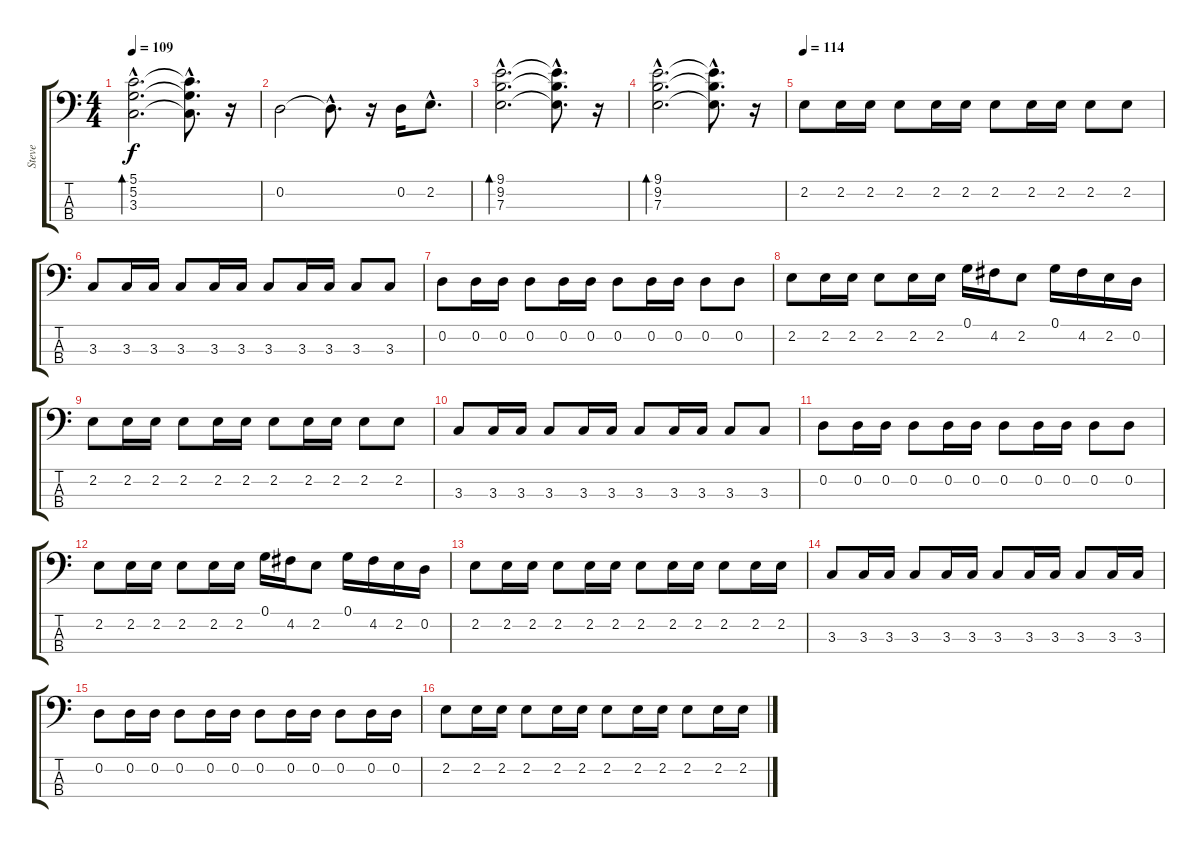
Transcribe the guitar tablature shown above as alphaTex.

\track ("Steve" "Steve") {instrument electricbassfinger}
\staff {score tabs}
\tuning (G2 D2 A1 E1) {hide}
\ts (4 4)
\tempo 109
\clef f4
\ks c
(5.1{hac} 5.2{hac} 3.3{hac}).2{d bd 60 dy f} (5.1{hac t} 5.2{hac t} 3.3{hac t}).8{d} r.16 |
0.2.2 0.2{hac t}.8{d} r.16 0.2.16 2.2{hac}.8{d} |
(9.1{hac} 9.2{hac} 7.3{hac}).2{d bd 60} (9.1{hac t} 9.2{hac t} 7.3{hac t}).8{d} r.16 |
(9.1{hac} 9.2{hac} 7.3{hac}).2{d bd 60} (9.1{hac t} 9.2{hac t} 7.3{hac t}).8{d} r.16 |
\tempo 114
2.2.8 2.2.16 2.2.16 2.2.8 2.2.16 2.2.16 2.2.8 2.2.16 2.2.16 2.2.8 2.2.8 |
3.3.8 3.3.16 3.3.16 3.3.8 3.3.16 3.3.16 3.3.8 3.3.16 3.3.16 3.3.8 3.3.8 |
0.2.8 0.2.16 0.2.16 0.2.8 0.2.16 0.2.16 0.2.8 0.2.16 0.2.16 0.2.8 0.2.8 |
2.2.8 2.2.16 2.2.16 2.2.8 2.2.16 2.2.16 0.1.16 4.2.16 2.2.8 0.1.16 4.2.16 2.2.16 0.2.16 |
2.2.8 2.2.16 2.2.16 2.2.8 2.2.16 2.2.16 2.2.8 2.2.16 2.2.16 2.2.8 2.2.8 |
3.3.8 3.3.16 3.3.16 3.3.8 3.3.16 3.3.16 3.3.8 3.3.16 3.3.16 3.3.8 3.3.8 |
0.2.8 0.2.16 0.2.16 0.2.8 0.2.16 0.2.16 0.2.8 0.2.16 0.2.16 0.2.8 0.2.8 |
2.2.8 2.2.16 2.2.16 2.2.8 2.2.16 2.2.16 0.1.16 4.2.16 2.2.8 0.1.16 4.2.16 2.2.16 0.2.16 |
2.2.8 2.2.16 2.2.16 2.2.8 2.2.16 2.2.16 2.2.8 2.2.16 2.2.16 2.2.8 2.2.16 2.2.16 |
3.3.8 3.3.16 3.3.16 3.3.8 3.3.16 3.3.16 3.3.8 3.3.16 3.3.16 3.3.8 3.3.16 3.3.16 |
0.2.8 0.2.16 0.2.16 0.2.8 0.2.16 0.2.16 0.2.8 0.2.16 0.2.16 0.2.8 0.2.16 0.2.16 |
2.2.8 2.2.16 2.2.16 2.2.8 2.2.16 2.2.16 2.2.8 2.2.16 2.2.16 2.2.8 2.2.16 2.2.16
